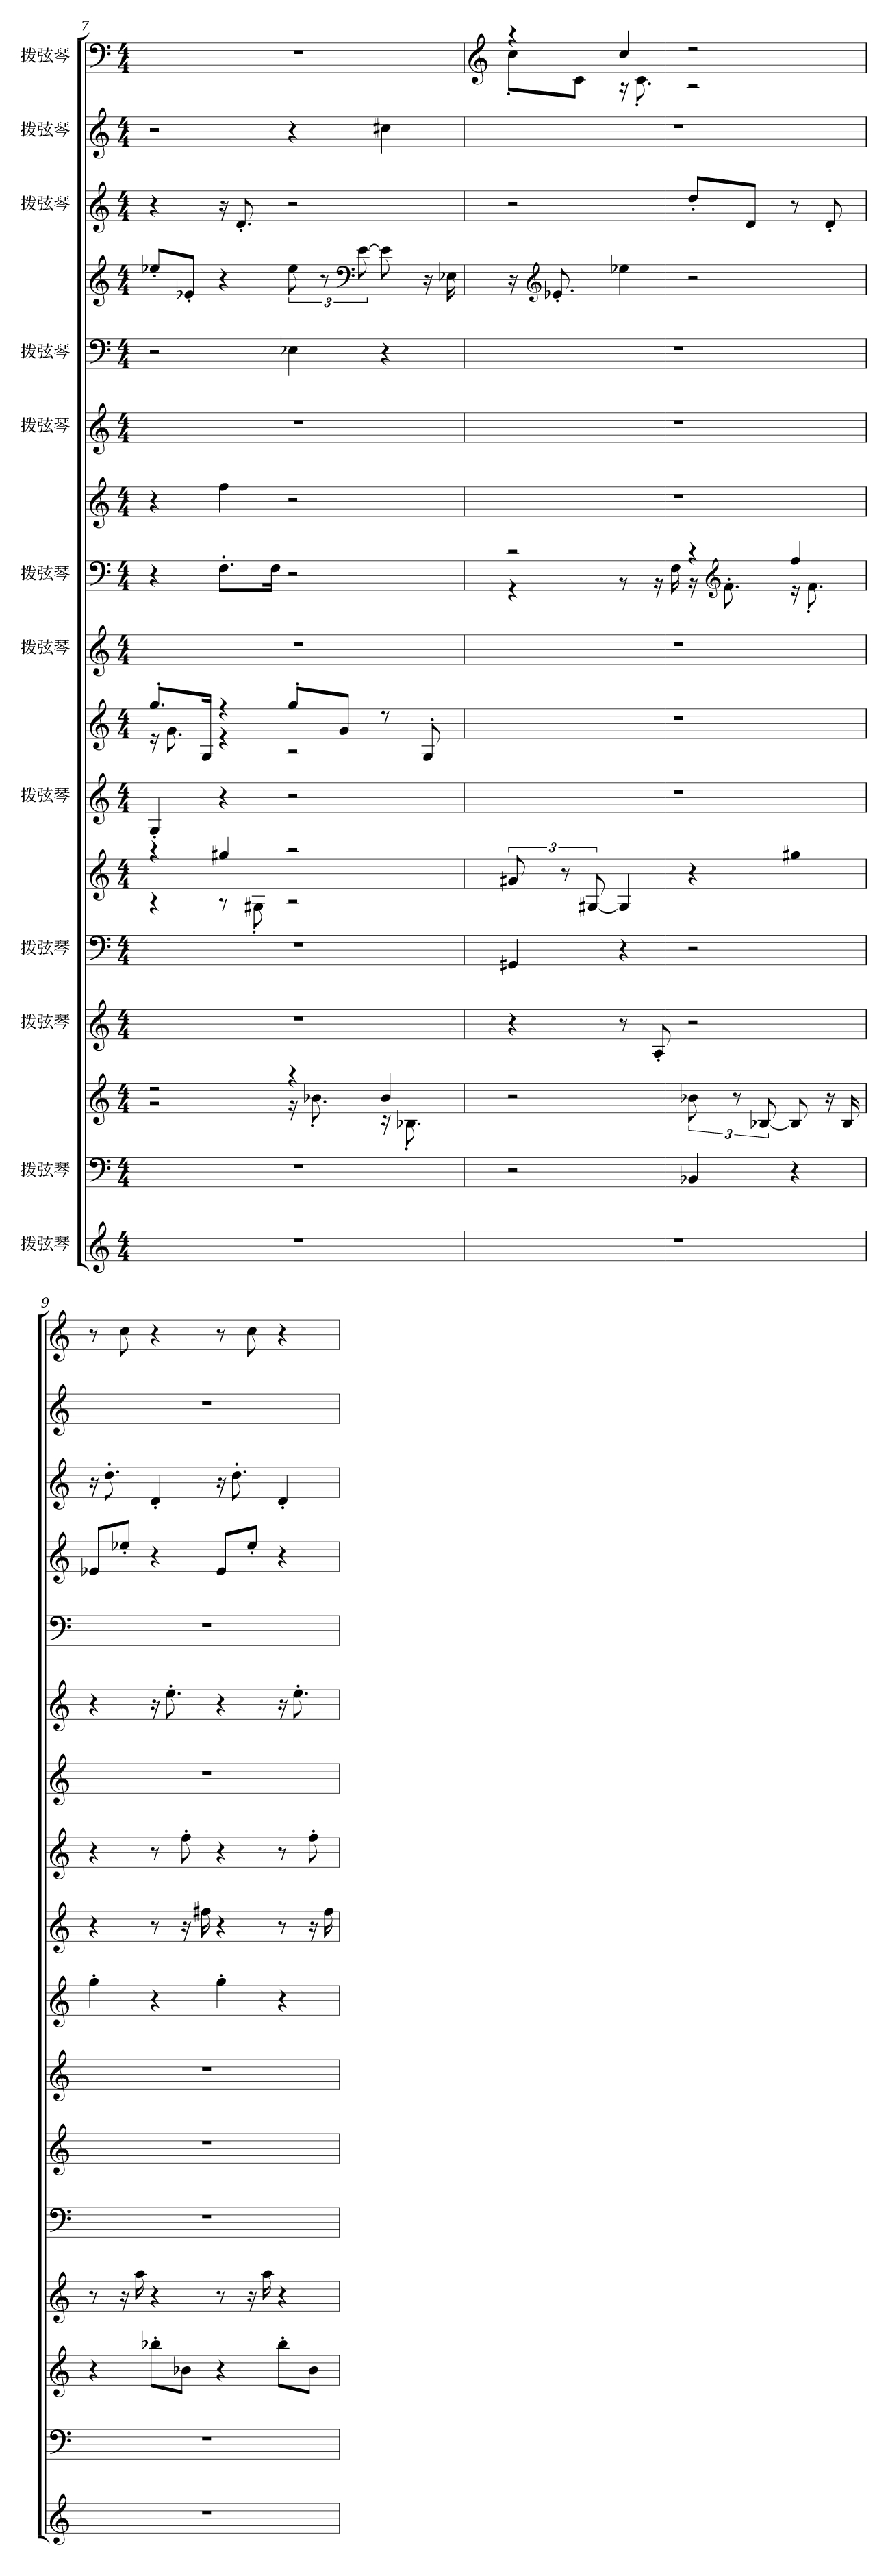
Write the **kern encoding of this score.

**kern	**kern	**kern	**kern	**kern	**kern	**kern	**kern	**kern	**kern	**kern	**kern	**kern	**kern	**kern	**kern	**kern
*part12	*part11	*part11	*part10	*part9	*part9	*part8	*part8	*part7	*part6	*part6	*part5	*part4	*part4	*part3	*part2	*part1
*staff17	*staff16	*staff15	*staff14	*staff13	*staff12	*staff11	*staff10	*staff9	*staff8	*staff7	*staff6	*staff5	*staff4	*staff3	*staff2	*staff1
*I"拨弦琴	*I"拨弦琴	*	*I"拨弦琴	*I"拨弦琴	*	*I"拨弦琴	*	*I"拨弦琴	*I"拨弦琴	*	*I"拨弦琴	*I"拨弦琴	*	*I"拨弦琴	*I"拨弦琴	*I"拨弦琴
*clefG2	*clefF4	*clefG2	*clefG2	*clefF4	*clefG2	*clefG2	*clefG2	*clefG2	*clefF4	*clefG2	*clefG2	*clefF4	*clefG2	*clefG2	*clefG2	*clefF4
*k[]	*k[]	*k[]	*k[]	*k[]	*k[]	*k[]	*k[]	*k[]	*k[]	*k[]	*k[]	*k[]	*k[]	*k[]	*k[]	*k[]
*M4/4	*M4/4	*M4/4	*M4/4	*M4/4	*M4/4	*M4/4	*M4/4	*M4/4	*M4/4	*M4/4	*M4/4	*M4/4	*M4/4	*M4/4	*M4/4	*M4/4
=7	=7	=7	=7	=7	=7	=7	=7	=7	=7	=7	=7	=7	=7	=7	=7	=7
*	*	*^	*	*	*^	*	*^	*	*	*	*	*	*	*	*	*
1r	1r	2r	2r	1r	1r	4r	4r	4G'/	8.gg'/L	16r	1r	4r	4r	1r	2r	8ee-X'/L	4r	2r	1r
.	.	.	.	.	.	.	.	.	.	8.g\	.	.	.	.	.	.	.	.	.
.	.	.	.	.	.	.	.	.	.	.	.	.	.	.	.	8e-X'/J	.	.	.
.	.	.	.	.	.	.	.	.	16G/Jk	.	.	.	.	.	.	.	.	.	.
.	.	.	.	.	.	4gg#X/	8r	4r	4r	4r	.	8.F'\L	4ff\	.	.	4r	16r	.	.
.	.	.	.	.	.	.	.	.	.	.	.	.	.	.	.	.	8.d'/	.	.
.	.	.	.	.	.	.	8G#X'\	.	.	.	.	.	.	.	.	.	.	.	.
.	.	.	.	.	.	.	.	.	.	.	.	16F\Jk	.	.	.	.	.	.	.
.	.	4r	16r	.	.	2r	2r	2r	8gg'/L	2r	.	2r	2r	.	4E-X\	12ee-\	2r	4r	.
.	.	.	8.b-X'\	.	.	.	.	.	.	.	.	.	.	.	.	.	.	.	.
.	.	.	.	.	.	.	.	.	.	.	.	.	.	.	.	12r	.	.	.
.	.	.	.	.	.	.	.	.	8g/J	.	.	.	.	.	.	.	.	.	.
*	*	*	*	*	*	*	*	*	*	*	*	*	*	*	*	*clefF4	*	*	*
.	.	.	.	.	.	.	.	.	.	.	.	.	.	.	.	[12e-\	.	.	.
.	.	4b-/	16r	.	.	.	.	.	8r	.	.	.	.	.	4r	8e-\]	.	4cc#X\	.
.	.	.	8.B-X'\	.	.	.	.	.	.	.	.	.	.	.	.	.	.	.	.
.	.	.	.	.	.	.	.	.	8G'/	.	.	.	.	.	.	16r	.	.	.
.	.	.	.	.	.	.	.	.	.	.	.	.	.	.	.	16E-X\	.	.	.
*	*	*v	*v	*	*	*v	*v	*	*v	*v	*	*	*	*	*	*	*	*	*
!!LO:PB:g=z
=8	=8	=8	=8	=8	=8	=8	=8	=8	=8	=8	=8	=8	=8	=8	=8	=8
*	*	*	*	*	*	*	*	*	*	*	*	*	*	*	*	*clefG2
*	*	*	*	*	*	*	*	*	*^	*	*	*	*	*	*	*^
1r	2r	2r	4r	4GG#X/	12g#X/	1r	1r	1r	2r	4r	1r	1r	1r	16r	2r	1r	4r	8cc'\L
*	*	*	*	*	*	*	*	*	*	*	*	*	*	*clefG2	*	*	*	*
.	.	.	.	.	.	.	.	.	.	.	.	.	.	8.e-X'/	.	.	.	.
.	.	.	.	.	12r	.	.	.	.	.	.	.	.	.	.	.	.	.
.	.	.	.	.	.	.	.	.	.	.	.	.	.	.	.	.	.	8c\J
.	.	.	.	.	[12G#X/	.	.	.	.	.	.	.	.	.	.	.	.	.
.	.	.	8r	4r	4G#/]	.	.	.	.	8r	.	.	.	4ee-X\	.	.	4cc/	16r
.	.	.	.	.	.	.	.	.	.	.	.	.	.	.	.	.	.	8.c'\
.	.	.	8A'/	.	.	.	.	.	.	16r	.	.	.	.	.	.	.	.
.	.	.	.	.	.	.	.	.	.	16F\	.	.	.	.	.	.	.	.
.	4BB-X/	12b-X\	2r	2r	4r	.	.	.	4r	16r	.	.	.	2r	8dd'/L	.	2r	2r
*	*	*	*	*	*	*	*	*	*clefG2	*	*	*	*	*	*	*	*	*
.	.	.	.	.	.	.	.	.	.	8.f'\	.	.	.	.	.	.	.	.
.	.	12r	.	.	.	.	.	.	.	.	.	.	.	.	.	.	.	.
.	.	.	.	.	.	.	.	.	.	.	.	.	.	.	8d/J	.	.	.
.	.	[12B-X/	.	.	.	.	.	.	.	.	.	.	.	.	.	.	.	.
.	4r	8B-/]	.	.	4gg#X\	.	.	.	4ff/	16r	.	.	.	.	8r	.	.	.
.	.	.	.	.	.	.	.	.	.	8.f'\	.	.	.	.	.	.	.	.
.	.	16r	.	.	.	.	.	.	.	.	.	.	.	.	8d'/	.	.	.
.	.	16B-/	.	.	.	.	.	.	.	.	.	.	.	.	.	.	.	.
*	*	*	*	*	*	*	*	*	*v	*v	*	*	*	*	*	*	*v	*v
=9	=9	=9	=9	=9	=9	=9	=9	=9	=9	=9	=9	=9	=9	=9	=9	=9
1r	1r	4r	8r	1r	1r	1r	4gg'\	4r	4r	1r	4r	1r	8e-X/L	16r	1r	8r
.	.	.	.	.	.	.	.	.	.	.	.	.	.	8.dd'\	.	.
.	.	.	16r	.	.	.	.	.	.	.	.	.	8ee-X'/J	.	.	8cc\
.	.	.	16aa\	.	.	.	.	.	.	.	.	.	.	.	.	.
.	.	8bb-X'\L	4r	.	.	.	4r	8r	8r	.	16r	.	4r	4d'/	.	4r
.	.	.	.	.	.	.	.	.	.	.	8.ee'\	.	.	.	.	.
.	.	8b-X\J	.	.	.	.	.	16r	8ff'\	.	.	.	.	.	.	.
.	.	.	.	.	.	.	.	16ff#X\	.	.	.	.	.	.	.	.
.	.	4r	8r	.	.	.	4gg'\	4r	4r	.	4r	.	8e-/L	16r	.	8r
.	.	.	.	.	.	.	.	.	.	.	.	.	.	8.dd'\	.	.
.	.	.	16r	.	.	.	.	.	.	.	.	.	8ee-'/J	.	.	8cc\
.	.	.	16aa\	.	.	.	.	.	.	.	.	.	.	.	.	.
.	.	8bb-'\L	4r	.	.	.	4r	8r	8r	.	16r	.	4r	4d'/	.	4r
.	.	.	.	.	.	.	.	.	.	.	8.ee'\	.	.	.	.	.
.	.	8b-\J	.	.	.	.	.	16r	8ff'\	.	.	.	.	.	.	.
.	.	.	.	.	.	.	.	16ff#\	.	.	.	.	.	.	.	.
=	=	=	=	=	=	=	=	=	=	=	=	=	=	=	=	=
*-	*-	*-	*-	*-	*-	*-	*-	*-	*-	*-	*-	*-	*-	*-	*-	*-
